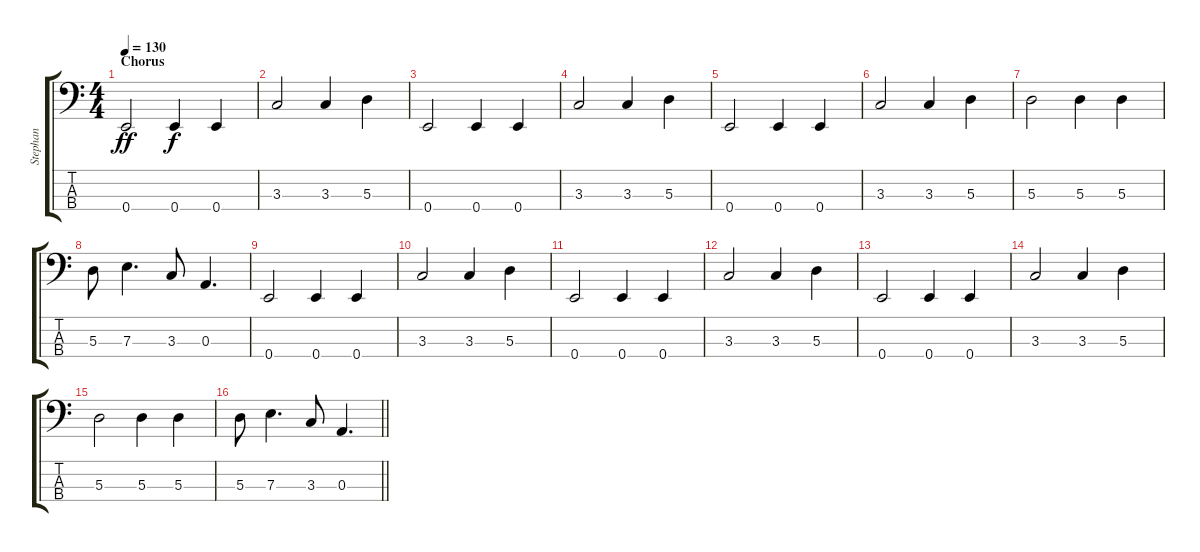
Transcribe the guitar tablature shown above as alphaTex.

\track ("Stephan" "Stephan") {instrument electricbassfinger}
\staff {score tabs}
\tuning (G2 D2 A1 E1) {hide}
\ts (4 4)
\section ("" "Chorus")
\tempo 130
\clef f4
\ks c
0.4.2{dy ff} 0.4.4{dy f} 0.4.4 |
3.3.2 3.3.4 5.3.4 |
0.4.2 0.4.4 0.4.4 |
3.3.2 3.3.4 5.3.4 |
0.4.2 0.4.4 0.4.4 |
3.3.2 3.3.4 5.3.4 |
5.3.2 5.3.4 5.3.4 |
5.3.8 7.3.4{d} 3.3.8 0.3.4{d} |
0.4.2 0.4.4 0.4.4 |
3.3.2 3.3.4 5.3.4 |
0.4.2 0.4.4 0.4.4 |
3.3.2 3.3.4 5.3.4 |
0.4.2 0.4.4 0.4.4 |
3.3.2 3.3.4 5.3.4 |
5.3.2 5.3.4 5.3.4 |
\barLineRight lightlight
5.3.8 7.3.4{d} 3.3.8 0.3.4{d}
